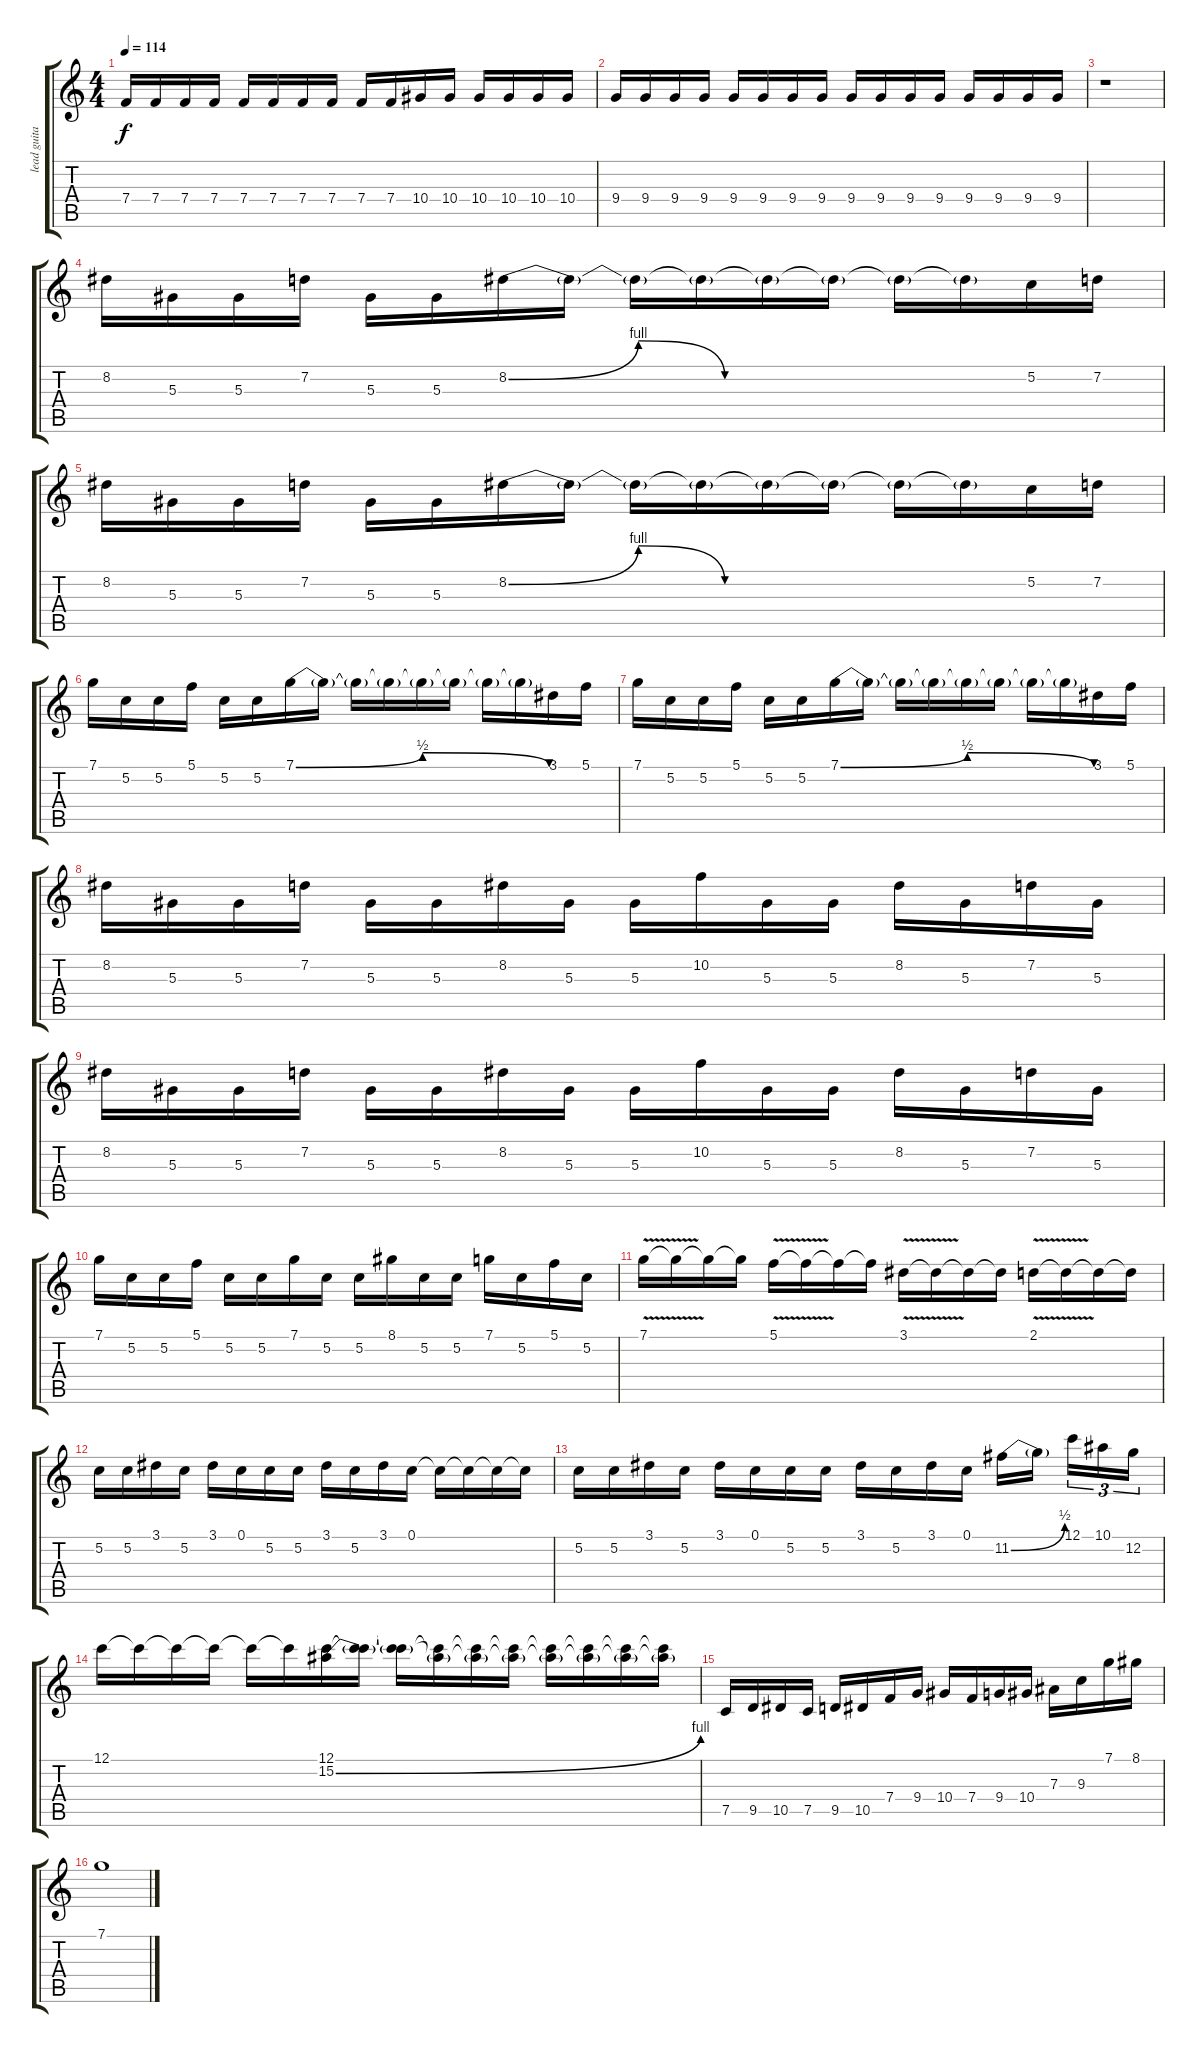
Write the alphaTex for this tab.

\track ("lead guitar" "lead guita") {instrument distortionguitar}
\staff {score tabs}
\tuning (C4 G3 Eb3 Bb2 F2 C2) {hide}
\ts (4 4)
\tempo 114
\clef g2
\ks c
7.4.16{dy f} 7.4.16 7.4.16 7.4.16 7.4.16 7.4.16 7.4.16 7.4.16 7.4.16 7.4.16 10.4.16 10.4.16 10.4.16 10.4.16 10.4.16 10.4.16 |
9.4.16 9.4.16 9.4.16 9.4.16 9.4.16 9.4.16 9.4.16 9.4.16 9.4.16 9.4.16 9.4.16 9.4.16 9.4.16 9.4.16 9.4.16 9.4.16 |
r.1 |
8.2.16 5.3.16 5.3.16 7.2.16 5.3.16 5.3.16 8.2{be (custom 0 0 15 4 25 0 35 0)}.16 8.2{t}.16 8.2{t}.16 8.2{t}.16 8.2{t}.16 8.2{t}.16 8.2{t}.16 8.2{t}.16 5.2.16 7.2.16 |
8.2.16 5.3.16 5.3.16 7.2.16 5.3.16 5.3.16 8.2{be (custom 0 0 15 4 25 0 35 0)}.16 8.2{t}.16 8.2{t}.16 8.2{t}.16 8.2{t}.16 8.2{t}.16 8.2{t}.16 8.2{t}.16 5.2.16 7.2.16 |
7.1.16 5.2.16 5.2.16 5.1.16 5.2.16 5.2.16 7.1{be (bendrelease 0 0 15 2 15 2 25 0)}.16 7.1{t}.16 7.1{t}.16 7.1{t}.16 7.1{t}.16 7.1{t}.16 7.1{t}.16 7.1{t}.16 3.1.16 5.1.16 |
7.1.16 5.2.16 5.2.16 5.1.16 5.2.16 5.2.16 7.1{be (bendrelease 0 0 15 2 15 2 25 0)}.16 7.1{t}.16 7.1{t}.16 7.1{t}.16 7.1{t}.16 7.1{t}.16 7.1{t}.16 7.1{t}.16 3.1.16 5.1.16 |
8.2.16 5.3.16 5.3.16 7.2.16 5.3.16 5.3.16 8.2.16 5.3.16 5.3.16 10.2.16 5.3.16 5.3.16 8.2.16 5.3.16 7.2.16 5.3.16 |
8.2.16 5.3.16 5.3.16 7.2.16 5.3.16 5.3.16 8.2.16 5.3.16 5.3.16 10.2.16 5.3.16 5.3.16 8.2.16 5.3.16 7.2.16 5.3.16 |
7.1.16 5.2.16 5.2.16 5.1.16 5.2.16 5.2.16 7.1.16 5.2.16 5.2.16 8.1.16 5.2.16 5.2.16 7.1.16 5.2.16 5.1.16 5.2.16 |
7.1{v}.16 7.1{t}.16 7.1{t}.16 7.1{t}.16 5.1{v}.16 5.1{t}.16 5.1{t}.16 5.1{t}.16 3.1{v}.16 3.1{t}.16 3.1{t}.16 3.1{t}.16 2.1{v}.16 2.1{t}.16 2.1{t}.16 2.1{t}.16 |
5.2.16 5.2.16 3.1.16 5.2.16 3.1.16 0.1.16 5.2.16 5.2.16 3.1.16 5.2.16 3.1.16 0.1.16 0.1{t}.16 0.1{t}.16 0.1{t}.16 0.1{t}.16 |
5.2.16 5.2.16 3.1.16 5.2.16 3.1.16 0.1.16 5.2.16 5.2.16 3.1.16 5.2.16 3.1.16 0.1.16 11.2{be (bend 0 0 30 2)}.16 11.2{t}.16 12.1.16{tu (3 2)} 10.1.16{tu (3 2)} 12.2.16{tu (3 2)} |
12.1.16 12.1{t}.16 12.1{t}.16 12.1{t}.16 12.1{t}.16 12.1{t}.16 (12.1 15.2{be (bend 0 0 60 4)}).16 (12.1{t} 15.2{t}).16 (12.1{t} 15.2{t}).16 (12.1{t} 15.2{t}).16 (12.1{t} 15.2{t}).16 (12.1{t} 15.2{t}).16 (12.1{t} 15.2{t}).16 (12.1{t} 15.2{t}).16 (12.1{t} 15.2{t}).16 (12.1{t} 15.2{t}).16 |
7.5.16 9.5.16 10.5.16 7.5.16 9.5.16 10.5.16 7.4.16 9.4.16 10.4.16 7.4.16 9.4.16 10.4.16 7.3.16 9.3.16 7.1.16 8.1.16 |
7.1.1
